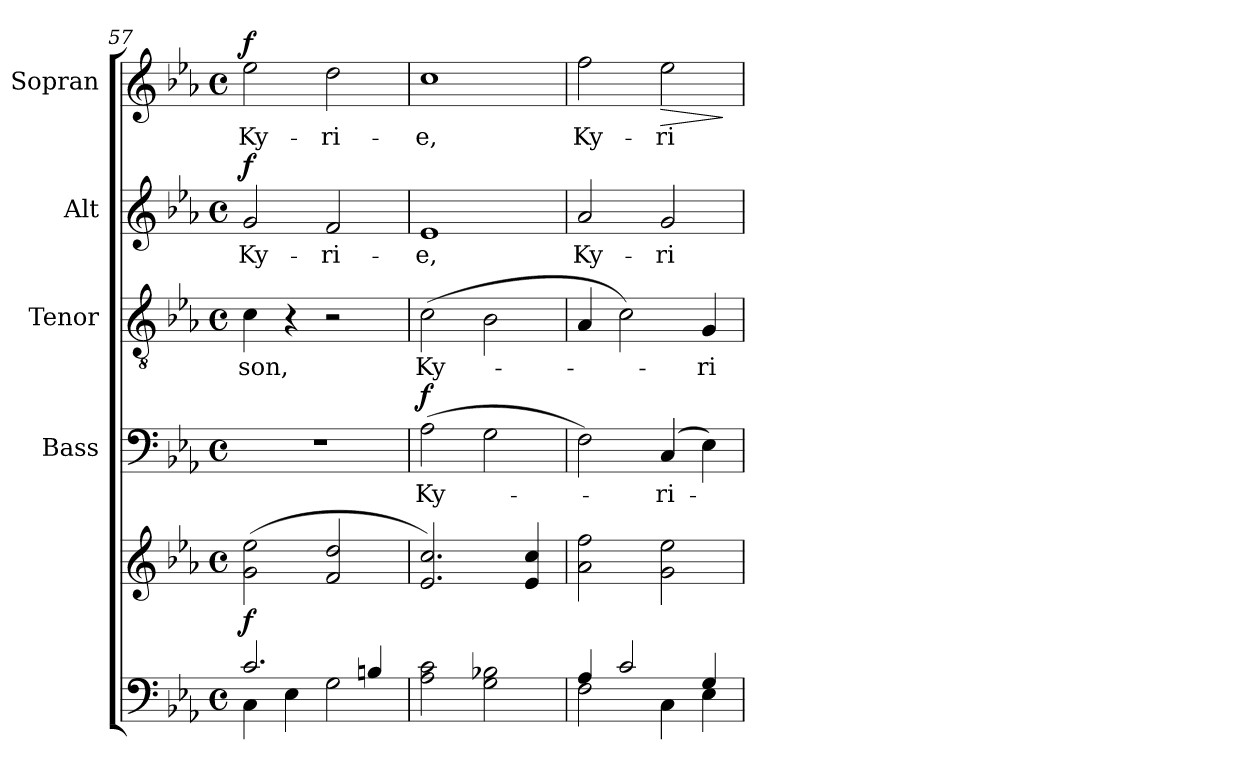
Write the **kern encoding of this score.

**kern	**kern	**dynam	**kern	**text	**dynam	**kern	**text	**kern	**text	**dynam	**kern	**text	**dynam
*part5	*part5	*part5	*part4	*part4	*part4	*part3	*part3	*part2	*part2	*part2	*part1	*part1	*part1
*staff6	*staff5	*staff5/6	*staff4	*staff4	*staff4	*staff3	*staff3	*staff2	*staff2	*staff2	*staff1	*staff1	*staff1
*	*	*	*I"Bass	*	*	*I"Tenor	*	*I"Alt	*	*	*I"Sopran	*	*
*	*	*	*I'B.	*	*	*I'T.	*	*I'A.	*	*	*I'S.	*	*
*clefF4	*clefG2	*	*clefF4	*	*	*clefGv2	*	*clefG2	*	*	*clefG2	*	*
*k[b-e-a-]	*k[b-e-a-]	*	*k[b-e-a-]	*	*	*k[b-e-a-]	*	*k[b-e-a-]	*	*	*k[b-e-a-]	*	*
*E-:	*E-:	*	*E-:	*	*	*E-:	*	*E-:	*	*	*E-:	*	*
*M4/4	*M4/4	*	*M4/4	*	*	*M4/4	*	*M4/4	*	*	*M4/4	*	*
*met(c)	*met(c)	*	*met(c)	*	*	*met(c)	*	*met(c)	*	*	*met(c)	*	*
=57	=57	=57	=57	=57	=57	=57	=57	=57	=57	=57	=57	=57	=57
*^	*	*	*	*	*	*	*	*	*	*	*	*	*
!	!	!	!LO:DY:b	!	!	!	!	!LO:LY:b	!	!LO:LY:b	!LO:DY:a	!	!LO:LY:b	!LO:DY:a
2.c/	4C\	(>2g\ 2ee-\	f	1r	.	.	4c\	-son,	2g/	Ky-	f	2ee-\	Ky-	f
.	4E-\	.	.	.	.	.	4r	.	.	.	.	.	.	.
!	!	!	!	!	!	!	!	!	!	!LO:LY:b	!	!	!LO:LY:b	!
.	2G\	2f/ 2dd/	.	.	.	.	2r	.	2f/	-ri-	.	2dd\	-ri-	.
4Bn/	.	.	.	.	.	.	.	.	.	.	.	.	.	.
*v	*v	*	*	*	*	*	*	*	*	*	*	*	*	*
=58	=58	=58	=58	=58	=58	=58	=58	=58	=58	=58	=58	=58	=58
!	!	!	!	!LO:LY:b	!LO:DY:a	!	!LO:LY:b	!	!LO:LY:b	!	!	!LO:LY:b	!
2A-\ 2c\	2.e-/ 2.cc/)	.	(>2A-\	Ky-	f	(>2c\	Ky-	1e-	-e,	.	1cc	-e,	.
2G\ 2B-X\	.	.	2G\	.	.	2B-\	.	.	.	.	.	.	.
.	4e-/ 4cc/	.	.	.	.	.	.	.	.	.	.	.	.
!!LO:LB:g=z
=59	=59	=59	=59	=59	=59	=59	=59	=59	=59	=59	=59	=59	=59
*^	*	*	*	*	*	*	*	*	*	*	*	*	*
!	!	!	!	!	!	!	!	!	!	!LO:LY:b	!	!	!LO:LY:b	!
4A-/	2F\	2a-\ 2ff\	.	2F\)	.	.	4A-/	.	2a-/	Ky-	.	2ff\	Ky-	.
2c/	.	.	.	.	.	.	2c\)	.	.	.	.	.	.	.
!	!	!	!	!	!LO:LY:b	!	!	!	!	!LO:LY:b	!	!	!LO:LY:b	!LO:HP:b
.	4C\	2g\ 2ee-\	.	(4C/	-ri-	.	.	.	2g/	-ri-	.	2ee-\	-ri-	>
!	!	!	!	!	!	!	!	!LO:LY:b	!	!	!	!	!	!
4G/	4E-\	.	.	4E-\)	.	.	4G/	-ri-	.	.	.	.	.	.
*v	*v	*	*	*	*	*	*	*	*	*	*	*	*	*
.	.	.	.	.	.	.	.	.	.	.	.	.	]
=	=	=	=	=	=	=	=	=	=	=	=	=	=
*-	*-	*-	*-	*-	*-	*-	*-	*-	*-	*-	*-	*-	*-
